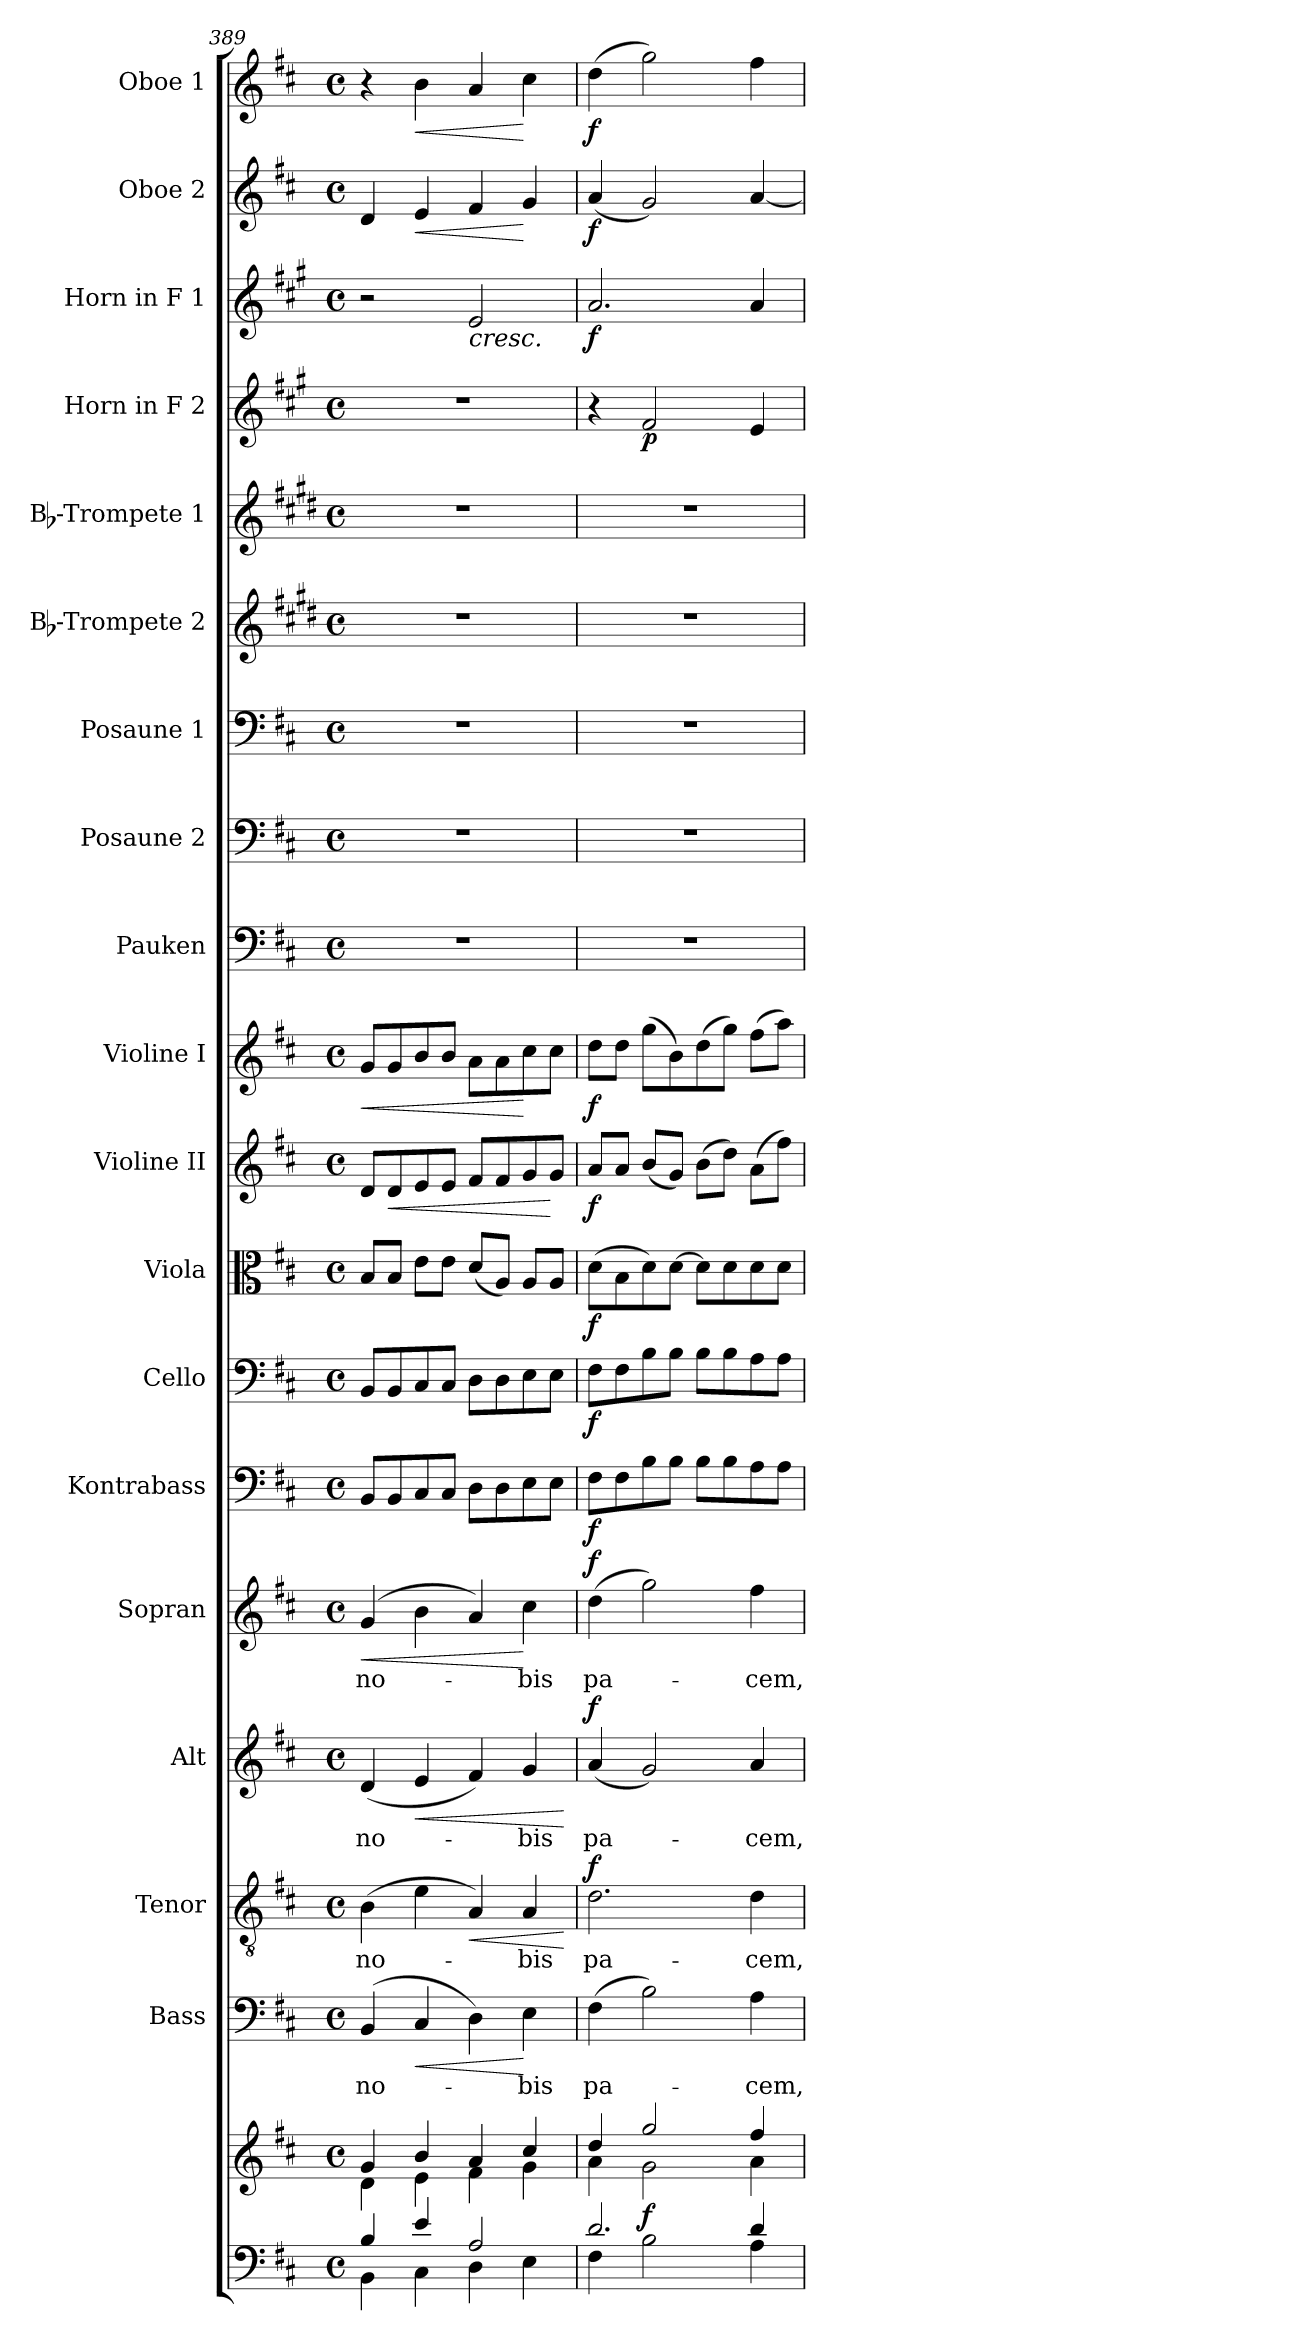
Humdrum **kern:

**kern	**kern	**dynam	**kern	**text	**dynam	**kern	**text	**dynam	**kern	**text	**dynam	**kern	**text	**dynam	**kern	**dynam	**kern	**dynam	**kern	**dynam	**kern	**dynam	**kern	**dynam	**kern	**kern	**kern	**kern	**kern	**kern	**dynam	**kern	**dynam	**kern	**dynam	**kern	**dynam
*part19	*part19	*part19	*part18	*part18	*part18	*part17	*part17	*part17	*part16	*part16	*part16	*part15	*part15	*part15	*part14	*part14	*part13	*part13	*part12	*part12	*part11	*part11	*part10	*part10	*part9	*part8	*part7	*part6	*part5	*part4	*part4	*part3	*part3	*part2	*part2	*part1	*part1
*staff20	*staff19	*staff19/20	*staff18	*staff18	*staff18	*staff17	*staff17	*staff17	*staff16	*staff16	*staff16	*staff15	*staff15	*staff15	*staff14	*staff14	*staff13	*staff13	*staff12	*staff12	*staff11	*staff11	*staff10	*staff10	*staff9	*staff8	*staff7	*staff6	*staff5	*staff4	*staff4	*staff3	*staff3	*staff2	*staff2	*staff1	*staff1
*	*	*	*I"Bass	*	*	*I"Tenor	*	*	*I"Alt	*	*	*I"Sopran	*	*	*I"Kontrabass	*	*I"Cello	*	*I"Viola	*	*I"Violine II	*	*I"Violine I	*	*I"Pauken	*I"Posaune 2	*I"Posaune 1	*I"Bb-Trompete 2	*I"Bb-Trompete 1	*I"Horn in F 2	*	*I"Horn in F 1	*	*I"Oboe 2	*	*I"Oboe 1	*
*	*	*	*I'B.	*	*	*I'T.	*	*	*I'A.	*	*	*I'S.	*	*	*I'Kb.	*	*	*	*I'Vla.	*	*I'Vl. II	*	*I'Vl. I	*	*I'Pk.	*I'Pos. 2	*I'Pos. 1	*I'Bb Trp. 2	*I'Bb Trp. 1	*	*	*	*	*I'Ob. 2	*	*I'Ob. 1	*
*clefF4	*clefG2	*	*clefF4	*	*	*clefGv2	*	*	*clefG2	*	*	*clefG2	*	*	*clefF4	*	*clefF4	*	*clefC3	*	*clefG2	*	*clefG2	*	*clefF4	*clefF4	*clefF4	*clefG2	*clefG2	*clefG2	*	*clefG2	*	*clefG2	*	*clefG2	*
*	*	*	*	*	*	*	*	*	*	*	*	*	*	*	*ITrd7c12	*	*	*	*	*	*	*	*	*	*	*	*	*ITrd1c2	*ITrd1c2	*ITrd4c7	*	*ITrd4c7	*	*	*	*	*
*k[f#c#]	*k[f#c#]	*	*k[f#c#]	*	*	*k[f#c#]	*	*	*k[f#c#]	*	*	*k[f#c#]	*	*	*k[f#c#]	*	*k[f#c#]	*	*k[f#c#]	*	*k[f#c#]	*	*k[f#c#]	*	*k[f#c#]	*k[f#c#]	*k[f#c#]	*k[f#c#]	*k[f#c#]	*k[f#c#]	*	*k[f#c#]	*	*k[f#c#]	*	*k[f#c#]	*
*D:	*D:	*	*D:	*	*	*D:	*	*	*D:	*	*	*D:	*	*	*D:	*	*D:	*	*D:	*	*D:	*	*D:	*	*D:	*D:	*D:	*D:	*D:	*D:	*	*D:	*	*D:	*	*D:	*
*M4/4	*M4/4	*	*M4/4	*	*	*M4/4	*	*	*M4/4	*	*	*M4/4	*	*	*M4/4	*	*M4/4	*	*M4/4	*	*M4/4	*	*M4/4	*	*M4/4	*M4/4	*M4/4	*M4/4	*M4/4	*M4/4	*	*M4/4	*	*M4/4	*	*M4/4	*
*met(c)	*met(c)	*	*met(c)	*	*	*met(c)	*	*	*met(c)	*	*	*met(c)	*	*	*met(c)	*	*met(c)	*	*met(c)	*	*met(c)	*	*met(c)	*	*met(c)	*met(c)	*met(c)	*met(c)	*met(c)	*met(c)	*	*met(c)	*	*met(c)	*	*met(c)	*
=389	=389	=389	=389	=389	=389	=389	=389	=389	=389	=389	=389	=389	=389	=389	=389	=389	=389	=389	=389	=389	=389	=389	=389	=389	=389	=389	=389	=389	=389	=389	=389	=389	=389	=389	=389	=389	=389
*^	*^	*	*	*	*	*	*	*	*	*	*	*	*	*	*	*	*	*	*	*	*	*	*	*	*	*	*	*	*	*	*	*	*	*	*	*	*
!	!	!	!	!	!	!LO:LY:b	!	!	!LO:LY:b	!	!	!LO:LY:b	!	!	!LO:LY:b	!LO:HP:b	!	!	!	!	!	!	!	!	!	!LO:HP:b	!	!	!	!	!	!	!	!	!	!	!	!	!
4B/	4BB\	4g/	4d\	.	(4BB/	no-	.	(>4B\	no-	.	(<4d/	no-	.	(4g/	no-	<	8BBB/L	.	8BB/L	.	8B/L	.	8d/L	.	8g/L	<	1r	1r	1r	1r	1r	1r	.	2r	.	4d/	.	4r	.
!	!	!	!	!	!	!	!	!	!	!	!	!	!	!	!	!	!	!	!	!	!	!	!	!LO:HP:b	!	!	!	!	!	!	!	!	!	!	!	!	!	!	!
.	.	.	.	.	.	.	.	.	.	.	.	.	.	.	.	.	8BBB/	.	8BB/	.	8B/J	.	8d/	<	8g/	.	.	.	.	.	.	.	.	.	.	.	.	.	.
!	!	!	!	!	!	!	!LO:HP:b	!	!	!	!	!	!LO:HP:b	!	!	!	!	!	!	!	!	!	!	!	!	!	!	!	!	!	!	!	!	!	!	!	!LO:HP:b	!	!LO:HP:b
4e/	4C#\	4b/	4e\	.	4C#/	.	<	4e\	.	.	4e/	.	<	4b\	.	.	8CC#/	.	8C#/	.	8e\L	.	8e/	.	8b/	.	.	.	.	.	.	.	.	.	.	4e/	<	4b\	<
.	.	.	.	.	.	.	.	.	.	.	.	.	.	.	.	.	8CC#/J	.	8C#/J	.	8e\J	.	8e/J	.	8b/J	.	.	.	.	.	.	.	.	.	.	.	.	.	.
!	!	!	!	!	!	!	!	!	!	!LO:HP:b	!	!	!	!	!	!	!	!	!	!	!	!	!	!	!	!	!	!	!	!	!	!	!	!	!LO:HP:b	!	!	!	!
2A/	4D\	4a/	4f#\	.	4D\)	.	.	4A/)	.	<	4f#/)	.	.	4a/)	.	.	8DD\L	.	8D\L	.	(<8d/L	.	8f#/L	.	8a\L	.	.	.	.	.	.	.	.	2A/	<	4f#/	.	4a/	.
.	.	.	.	.	.	.	.	.	.	.	.	.	.	.	.	.	8DD\	.	8D\	.	8A/J)	.	8f#/	.	8a\	.	.	.	.	.	.	.	.	.	.	.	.	.	.
!	!	!	!	!	!	!LO:LY:b	!	!	!LO:LY:b	!	!	!LO:LY:b	!	!	!LO:LY:b	!	!	!	!	!	!	!	!	!	!	!	!	!	!	!	!	!	!	!	!	!	!	!	!
.	4E\	4cc#/	4g\	.	4E\	-bis	[	4A/	-bis	.	4g/	-bis	.	4cc#\	-bis	[	8EE\	.	8E\	.	8A/L	.	8g/	.	8cc#\	[	.	.	.	.	.	.	.	.	.	4g/	[	4cc#\	[
.	.	.	.	.	.	.	.	.	.	.	.	.	.	.	.	.	8EE\J	.	8E\J	.	8A/J	.	8g/J	[	8cc#\J	.	.	.	.	.	.	.	.	.	.	.	.	.	.
*v	*v	*	*	*	*	*	*	*	*	*	*	*	*	*	*	*	*	*	*	*	*	*	*	*	*	*	*	*	*	*	*	*	*	*	*	*	*	*	*
*	*v	*v	*	*	*	*	*	*	*	*	*	*	*	*	*	*	*	*	*	*	*	*	*	*	*	*	*	*	*	*	*	*	*	*	*	*	*	*
.	.	.	.	.	.	.	.	[	.	.	[	.	.	.	.	.	.	.	.	.	.	.	.	.	.	.	.	.	.	.	.	.	.	.	.	.	.
=390	=390	=390	=390	=390	=390	=390	=390	=390	=390	=390	=390	=390	=390	=390	=390	=390	=390	=390	=390	=390	=390	=390	=390	=390	=390	=390	=390	=390	=390	=390	=390	=390	=390	=390	=390	=390	=390
*^	*^	*	*	*	*	*	*	*	*	*	*	*	*	*	*	*	*	*	*	*	*	*	*	*	*	*	*	*	*	*	*	*	*	*	*	*	*
!	!	!	!	!	!	!LO:LY:b	!	!	!LO:LY:b	!LO:DY:a	!	!LO:LY:b	!LO:DY:a	!	!LO:LY:b	!LO:DY:a	!	!LO:DY:b	!	!LO:DY:b	!	!LO:DY:b	!	!LO:DY:b	!	!LO:DY:b	!	!	!	!	!	!	!	!	!LO:DY:b	!	!LO:DY:b	!	!LO:DY:b
2.d/	4F#\	4dd/	4a\	.	(>4F#\	pa-	.	2.d\	pa-	f	(<4a/	pa-	f	(>4dd\	pa-	f	8FF#\L	f	8F#\L	f	(>8d\L	f	8a/L	f	8dd\L	f	1r	1r	1r	1r	1r	4r	.	2.d/	f	(<4a/	f	(>4dd\	f
.	.	.	.	.	.	.	.	.	.	.	.	.	.	.	.	.	8FF#\	.	8F#\	.	8B\	.	8a/J	.	8dd\J	.	.	.	.	.	.	.	.	.	.	.	.	.	.
!	!	!	!	!LO:DY:b	!	!	!	!	!	!	!	!	!	!	!	!	!	!	!	!	!	!	!	!	!	!	!	!	!	!	!	!	!LO:DY:b	!	!	!	!	!	!
.	2B\	2gg/	2g\	f	2B\)	.	.	.	.	.	2g/)	.	.	2gg\)	.	.	8BB\	.	8B\	.	8d\)	.	(<8b/L	.	(>8gg\L	.	.	.	.	.	.	2B/	p	.	.	2g/)	.	2gg\)	.
.	.	.	.	.	.	.	.	.	.	.	.	.	.	.	.	.	8BB\J	.	8B\J	.	[8d\J	.	8g/J)	.	8b\)	.	.	.	.	.	.	.	.	.	.	.	.	.	.
.	.	.	.	.	.	.	.	.	.	.	.	.	.	.	.	.	8BB\L	.	8B\L	.	8d\L]	.	(>8b\L	.	(>8dd\	.	.	.	.	.	.	.	.	.	.	.	.	.	.
.	.	.	.	.	.	.	.	.	.	.	.	.	.	.	.	.	8BB\	.	8B\	.	8d\	.	8dd\J)	.	8gg\J)	.	.	.	.	.	.	.	.	.	.	.	.	.	.
!	!	!	!	!	!	!LO:LY:b	!	!	!LO:LY:b	!	!	!LO:LY:b	!	!	!LO:LY:b	!	!	!	!	!	!	!	!	!	!	!	!	!	!	!	!	!	!	!	!	!	!	!	!
4d/	4A\	4ff#/	4a\	.	4A\	-cem,	.	4d\	-cem,	.	4a/	-cem,	.	4ff#\	-cem,	.	8AA\	.	8A\	.	8d\	.	(>8a\L	.	(>8ff#\L	.	.	.	.	.	.	4A/	.	4d/	[	[4a/	.	4ff#\	.
.	.	.	.	.	.	.	.	.	.	.	.	.	.	.	.	.	8AA\J	.	8A\J	.	8d\J	.	8ff#\J)	.	8aa\J)	.	.	.	.	.	.	.	.	.	.	.	.	.	.
*v	*v	*	*	*	*	*	*	*	*	*	*	*	*	*	*	*	*	*	*	*	*	*	*	*	*	*	*	*	*	*	*	*	*	*	*	*	*	*	*
*	*v	*v	*	*	*	*	*	*	*	*	*	*	*	*	*	*	*	*	*	*	*	*	*	*	*	*	*	*	*	*	*	*	*	*	*	*	*	*
=	=	=	=	=	=	=	=	=	=	=	=	=	=	=	=	=	=	=	=	=	=	=	=	=	=	=	=	=	=	=	=	=	=	=	=	=	=
*-	*-	*-	*-	*-	*-	*-	*-	*-	*-	*-	*-	*-	*-	*-	*-	*-	*-	*-	*-	*-	*-	*-	*-	*-	*-	*-	*-	*-	*-	*-	*-	*-	*-	*-	*-	*-	*-
